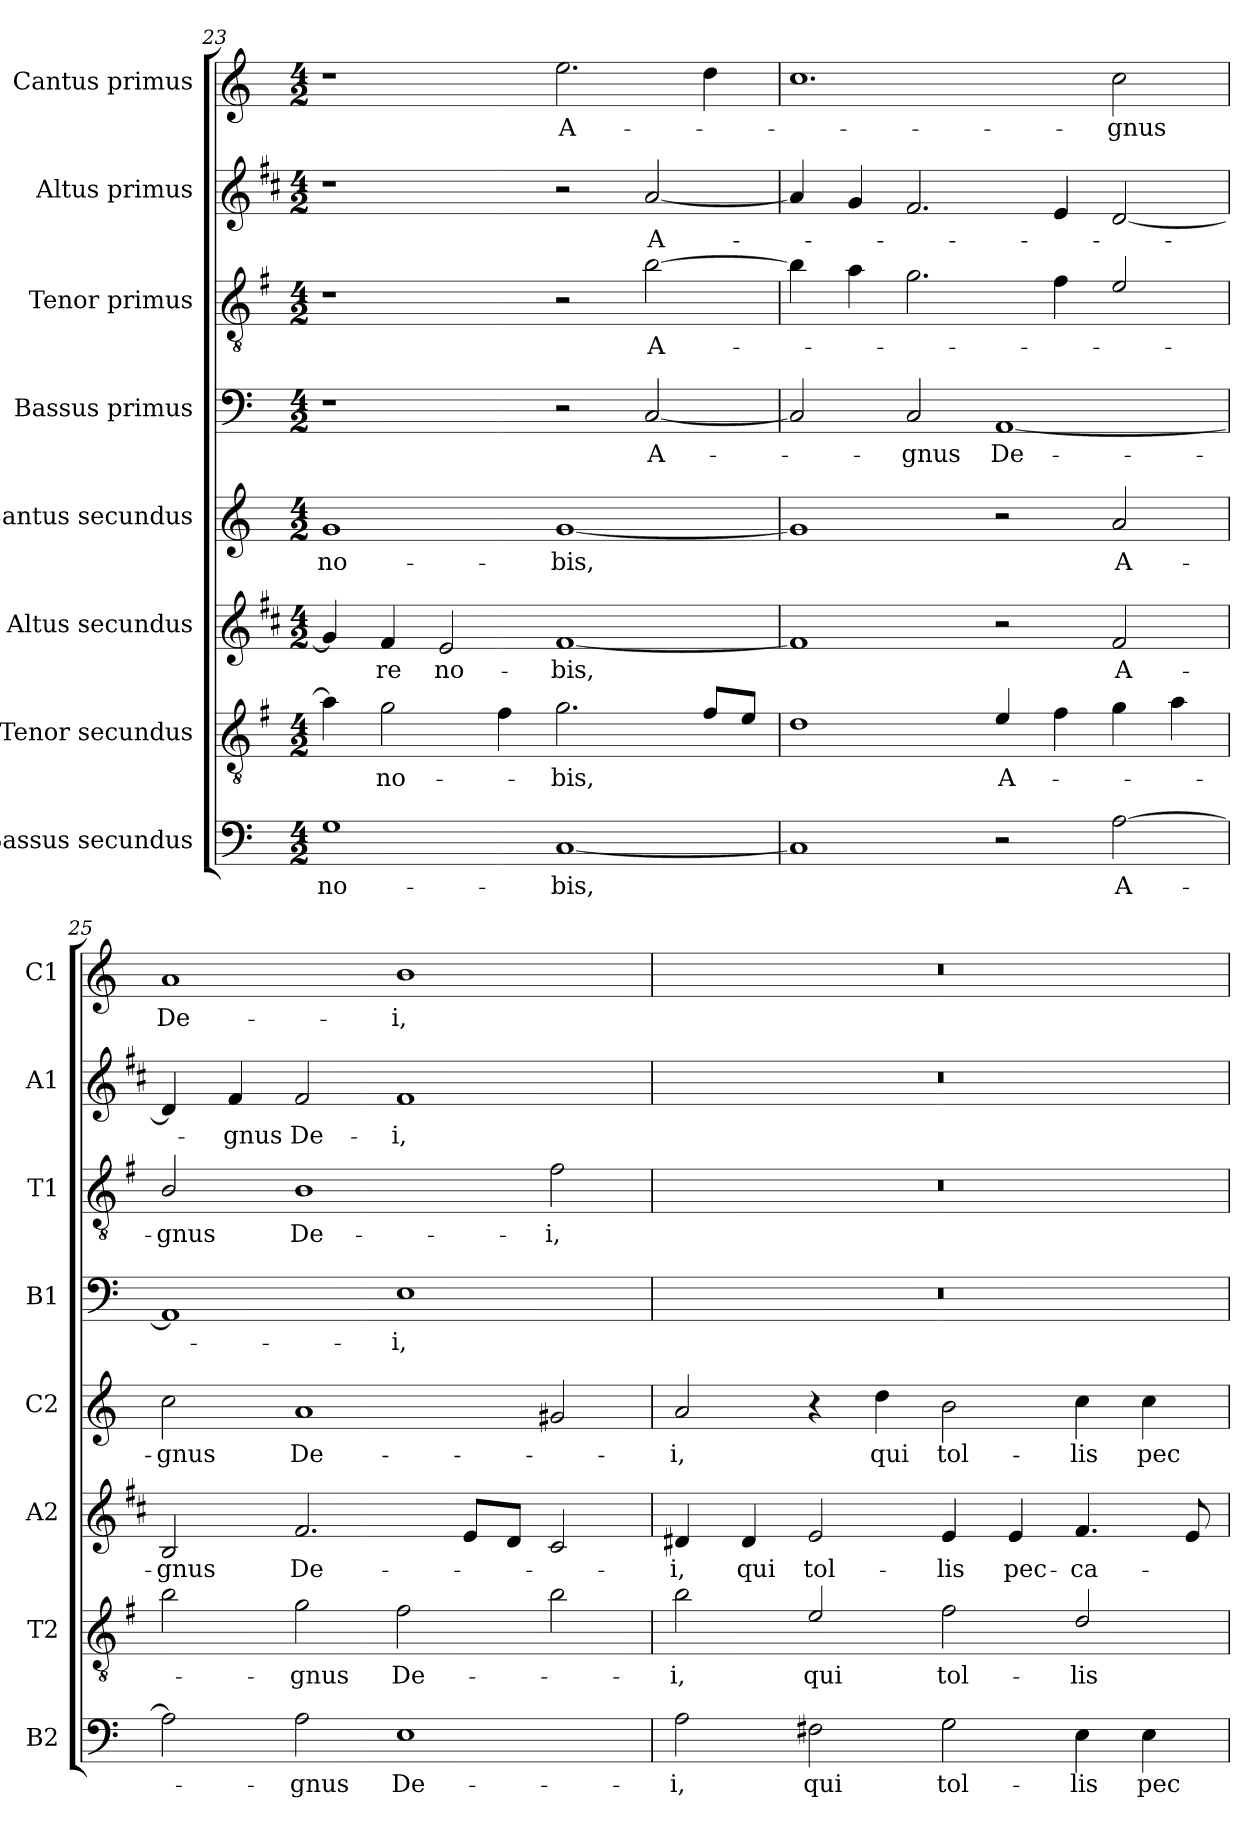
**kern	**text	**kern	**text	**kern	**text	**kern	**text	**kern	**text	**kern	**text	**kern	**text	**kern	**text
*part8	*part8	*part7	*part7	*part6	*part6	*part5	*part5	*part4	*part4	*part3	*part3	*part2	*part2	*part1	*part1
*staff8	*staff8	*staff7	*staff7	*staff6	*staff6	*staff5	*staff5	*staff4	*staff4	*staff3	*staff3	*staff2	*staff2	*staff1	*staff1
*I"Bassus secundus	*	*I"Tenor secundus	*	*I"Altus secundus	*	*I"Cantus secundus	*	*I"Bassus primus	*	*I"Tenor primus	*	*I"Altus primus	*	*I"Cantus primus	*
*I'B2	*	*I'T2	*	*I'A2	*	*I'C2	*	*I'B1	*	*I'T1	*	*I'A1	*	*I'C1	*
*clefF4	*	*clefGv2	*	*clefG2	*	*clefG2	*	*clefF4	*	*clefGv2	*	*clefG2	*	*clefG2	*
*	*	*ITrd4c7	*	*ITrd1c2	*	*	*	*	*	*ITrd4c7	*	*ITrd1c2	*	*	*
*k[]	*	*k[]	*	*k[]	*	*k[]	*	*k[]	*	*k[]	*	*k[]	*	*k[]	*
*C:	*	*C:	*	*C:	*	*C:	*	*C:	*	*C:	*	*C:	*	*C:	*
*M4/2	*	*M4/2	*	*M4/2	*	*M4/2	*	*M4/2	*	*M4/2	*	*M4/2	*	*M4/2	*
=23	=23	=23	=23	=23	=23	=23	=23	=23	=23	=23	=23	=23	=23	=23	=23
!	!LO:LY:b	!	!	!	!	!	!LO:LY:b	!	!	!	!	!	!	!	!
1G	no-	4d\]	.	4f/]	.	1g	no-	1r	.	1r	.	1r	.	1r	.
!	!	!	!LO:LY:b	!	!LO:LY:b	!	!	!	!	!	!	!	!	!	!
.	.	2c\	no-	4e/	-re	.	.	.	.	.	.	.	.	.	.
!	!	!	!	!	!LO:LY:b	!	!	!	!	!	!	!	!	!	!
.	.	.	.	2d/	no-	.	.	.	.	.	.	.	.	.	.
.	.	4B\	.	.	.	.	.	.	.	.	.	.	.	.	.
!	!LO:LY:b	!	!LO:LY:b	!	!LO:LY:b	!	!LO:LY:b	!	!	!	!	!	!	!	!LO:LY:b
[1C	-bis,	2.c\	-bis,	[1e	-bis,	[1g	-bis,	2r	.	2r	.	2r	.	2.ee\	A-
!	!	!	!	!	!	!	!	!	!LO:LY:b	!	!LO:LY:b	!	!LO:LY:b	!	!
.	.	.	.	.	.	.	.	[2C/	A-	[2e\	A-	[2g/	A-	.	.
.	.	8B/L	.	.	.	.	.	.	.	.	.	.	.	4dd\	.
.	.	8A/J	.	.	.	.	.	.	.	.	.	.	.	.	.
!!LO:LB:g=z
=24	=24	=24	=24	=24	=24	=24	=24	=24	=24	=24	=24	=24	=24	=24	=24
1C]	.	1G	.	1e]	.	1g]	.	2C/]	.	4e\]	.	4g/]	.	1.cc	.
.	.	.	.	.	.	.	.	.	.	4d\	.	4f/	.	.	.
!	!	!	!	!	!	!	!	!	!LO:LY:b	!	!	!	!	!	!
.	.	.	.	.	.	.	.	2C/	-gnus	2.c\	.	2.e/	.	.	.
!	!	!	!LO:LY:b	!	!	!	!	!	!LO:LY:b	!	!	!	!	!	!
2r	.	4A/	A-	2r	.	2r	.	[1AA	De-	.	.	.	.	.	.
.	.	4B\	.	.	.	.	.	.	.	4B\	.	4d/	.	.	.
!	!LO:LY:b	!	!	!	!LO:LY:b	!	!LO:LY:b	!	!	!	!	!	!	!	!LO:LY:b
[2A\	A-	4c\	.	2e/	A-	2a/	A-	.	.	2A/	.	[2c/	.	2cc\	-gnus
.	.	4d\	.	.	.	.	.	.	.	.	.	.	.	.	.
=25	=25	=25	=25	=25	=25	=25	=25	=25	=25	=25	=25	=25	=25	=25	=25
!	!	!	!	!	!LO:LY:b	!	!LO:LY:b	!	!	!	!LO:LY:b	!	!	!	!LO:LY:b
2A\]	.	2e\	.	2A/	-gnus	2cc\	-gnus	1AA]	.	2E/	-gnus	4c/]	.	1a	De-
!	!	!	!	!	!	!	!	!	!	!	!	!	!LO:LY:b	!	!
.	.	.	.	.	.	.	.	.	.	.	.	4e/	-gnus	.	.
!	!LO:LY:b	!	!LO:LY:b	!	!LO:LY:b	!	!LO:LY:b	!	!	!	!LO:LY:b	!	!LO:LY:b	!	!
2A\	-gnus	2c\	-gnus	2.e/	De-	1a	De-	.	.	1E	De-	2e/	De-	.	.
!	!LO:LY:b	!	!LO:LY:b	!	!	!	!	!	!LO:LY:b	!	!	!	!LO:LY:b	!	!LO:LY:b
1E	De-	2B\	De-	.	.	.	.	1E	-i,	.	.	1e	-i,	1b	-i,
.	.	.	.	8d/L	.	.	.	.	.	.	.	.	.	.	.
.	.	.	.	8c/J	.	.	.	.	.	.	.	.	.	.	.
!	!	!	!	!	!	!	!	!	!	!	!LO:LY:b	!	!	!	!
.	.	2e\	.	2B/	.	2g#X/	.	.	.	2B\	-i,	.	.	.	.
=26	=26	=26	=26	=26	=26	=26	=26	=26	=26	=26	=26	=26	=26	=26	=26
!	!LO:LY:b	!	!LO:LY:b	!	!LO:LY:b	!	!LO:LY:b	!	!	!	!	!	!	!	!
2A\	-i,	2e\	-i,	4c#X/	-i,	2a/	-i,	0r	.	0r	.	0r	.	0r	.
!	!	!	!	!	!LO:LY:b	!	!	!	!	!	!	!	!	!	!
.	.	.	.	4c#/	qui	.	.	.	.	.	.	.	.	.	.
!	!LO:LY:b	!	!LO:LY:b	!	!LO:LY:b	!	!	!	!	!	!	!	!	!	!
2F#X\	qui	2A/	qui	2d/	tol-	4r	.	.	.	.	.	.	.	.	.
!	!	!	!	!	!	!	!LO:LY:b	!	!	!	!	!	!	!	!
.	.	.	.	.	.	4dd\	qui	.	.	.	.	.	.	.	.
!	!LO:LY:b	!	!LO:LY:b	!	!LO:LY:b	!	!LO:LY:b	!	!	!	!	!	!	!	!
2G\	tol-	2B\	tol-	4d/	-lis	2b\	tol-	.	.	.	.	.	.	.	.
!	!	!	!	!	!LO:LY:b	!	!	!	!	!	!	!	!	!	!
.	.	.	.	4d/	pec-	.	.	.	.	.	.	.	.	.	.
!	!LO:LY:b	!	!LO:LY:b	!	!LO:LY:b	!	!LO:LY:b	!	!	!	!	!	!	!	!
4E\	-lis	2G/	-lis	4.e/	-ca-	4cc\	-lis	.	.	.	.	.	.	.	.
!	!LO:LY:b	!	!	!	!	!	!LO:LY:b	!	!	!	!	!	!	!	!
4E\	pec-	.	.	.	.	4cc\	pec-	.	.	.	.	.	.	.	.
.	.	.	.	8d/	.	.	.	.	.	.	.	.	.	.	.
=	=	=	=	=	=	=	=	=	=	=	=	=	=	=	=
*-	*-	*-	*-	*-	*-	*-	*-	*-	*-	*-	*-	*-	*-	*-	*-
